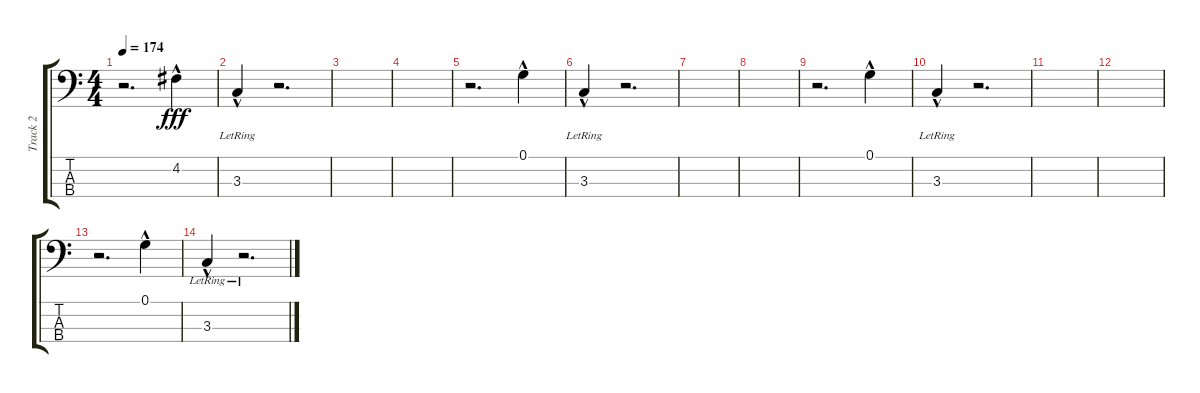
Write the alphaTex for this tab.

\track ("Track 2" "Track 2") {instrument acousticbass}
\staff {score tabs}
\tuning (G2 D2 A1 E1) {hide}
\ts (4 4)
\tempo 174
\clef f4
\ks c
r.2{d dy fff} 4.2{hac}.4 |
3.3{hac lr}.4 r.2{d} |
|
|
r.2{d} 0.1{hac}.4 |
3.3{hac lr}.4 r.2{d} |
|
|
r.2{d} 0.1{hac}.4 |
3.3{hac lr}.4 r.2{d} |
|
|
r.2{d} 0.1{hac}.4 |
3.3{hac lr}.4 r.2{d}
